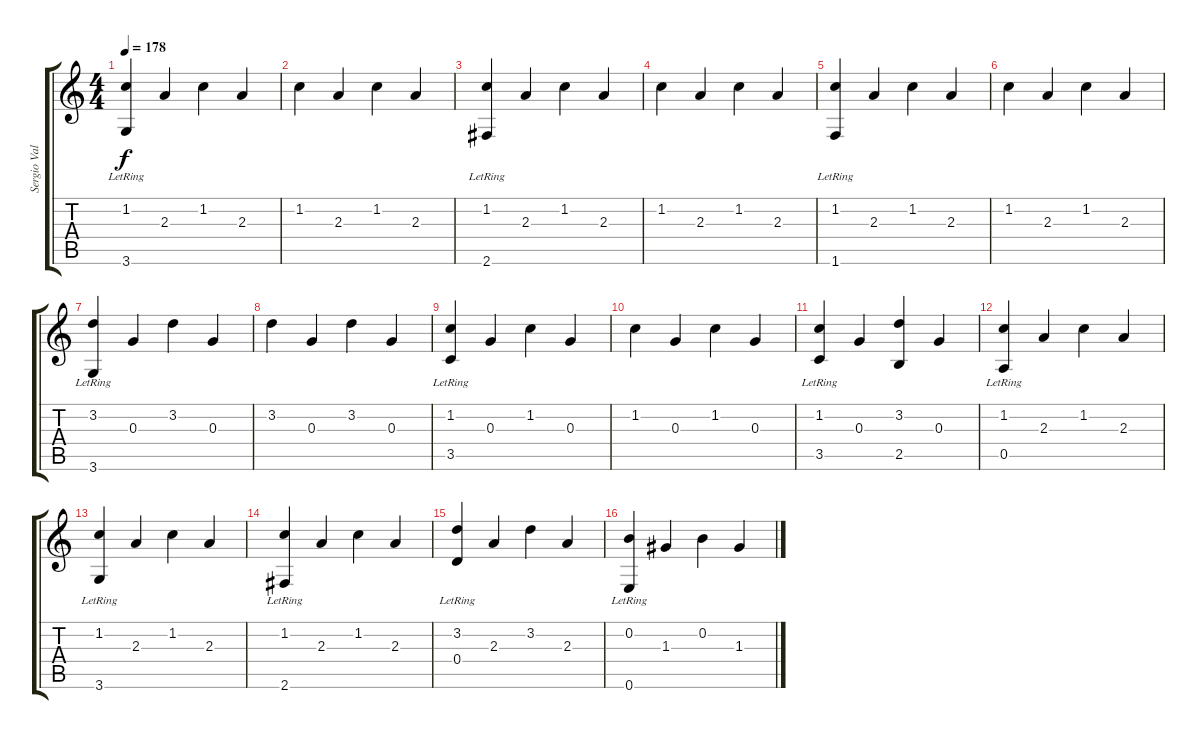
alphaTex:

\track ("Sergio Vallín" "Sergio Val") {instrument acousticguitarsteel}
\staff {score tabs}
\tuning (E4 B3 G3 D3 A2 E2) {hide}
\ts (4 4)
\tempo 178
\clef g2
\ks c
(1.2 3.6{lr}).4{dy f} 2.3.4 1.2.4 2.3.4 |
1.2.4 2.3.4 1.2.4 2.3.4 |
(1.2 2.6{lr}).4 2.3.4 1.2.4 2.3.4 |
1.2.4 2.3.4 1.2.4 2.3.4 |
(1.2 1.6{lr}).4 2.3.4 1.2.4 2.3.4 |
1.2.4 2.3.4 1.2.4 2.3.4 |
(3.2 3.6{lr}).4 0.3.4 3.2.4 0.3.4 |
3.2.4 0.3.4 3.2.4 0.3.4 |
(1.2 3.5{lr}).4 0.3.4 1.2.4 0.3.4 |
1.2.4 0.3.4 1.2.4 0.3.4 |
(1.2 3.5{lr}).4 0.3.4 (3.2 2.5).4 0.3.4 |
(1.2 0.5{lr}).4 2.3.4 1.2.4 2.3.4 |
(1.2 3.6{lr}).4 2.3.4 1.2.4 2.3.4 |
(1.2 2.6{lr}).4 2.3.4 1.2.4 2.3.4 |
(3.2 0.4{lr}).4 2.3.4 3.2.4 2.3.4 |
(0.2 0.6{lr}).4 1.3.4 0.2.4 1.3.4
